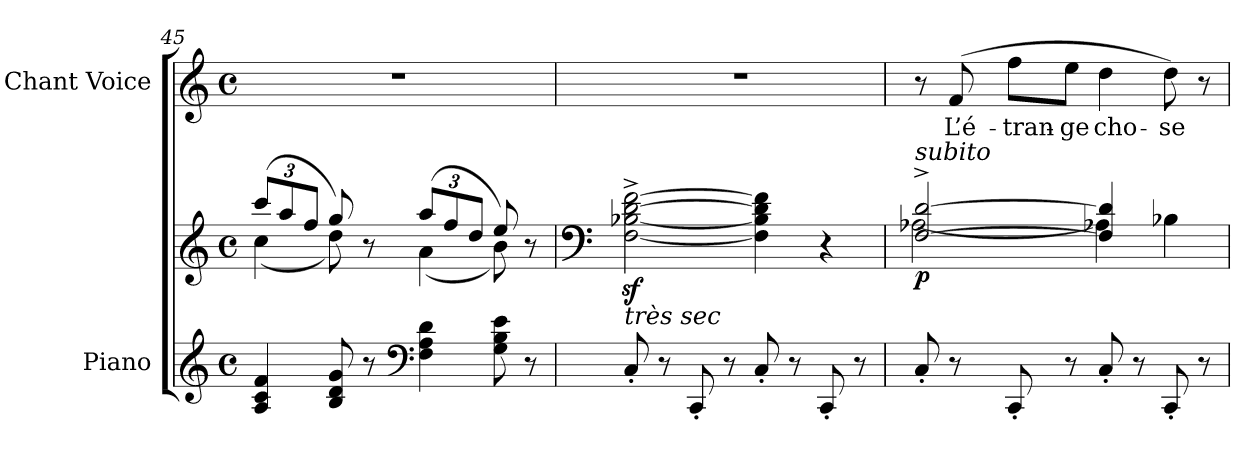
**kern	**kern	**dynam	**kern	**text
*part2	*part2	*part2	*part1	*part1
*staff3	*staff2	*staff2/3	*staff1	*staff1
*I"Piano	*	*	*I"Chant Voice	*
*I'Pno	*	*	*	*
*clefG2	*clefG2	*	*clefG2	*
*k[]	*k[]	*	*k[]	*
*M4/4	*M4/4	*	*M4/4	*
*met(c)	*met(c)	*	*met(c)	*
*	*Xbrackettup	*	*	*
=45	=45	=45	=45	=45
*	*^	*	*	*
4A/ 4c/ 4f/	(12ccc/L	(4cc\	.	1r	.
.	12aa/	.	.	.	.
.	12ff/J	.	.	.	.
8B/ 8d/ 8g/	8gg/)	8dd\)	.	.	.
8r	8r	8ryy	.	.	.
*clefF4	*	*	*	*	*
4F\ 4A\ 4d\	(12aa/L	(4a\	.	.	.
.	12ff/	.	.	.	.
.	12dd/J	.	.	.	.
8G\ 8B\ 8e\	8ee/)	8b\)	.	.	.
8r	8r	8ryy	.	.	.
*	*v	*v	*	*	*
=46	=46	=46	=46	=46
*	*clefF4	*	*	*
*	*^	*	*	*
!LO:TX:i:t=très sec	!	!	!	!	!
*	*v	*v	*	*	*
8C'>/	[2F\z<^< [2B-X\z<^< [2d\z<^< [2f\z<^<	.	1r	.
8r	.	.	.	.
8CC'>/	.	.	.	.
8r	.	.	.	.
8C'>/	4F\] 4B-\] 4d\] 4f\]	.	.	.
8r	.	.	.	.
8CC'>/	4r	.	.	.
8r	.	.	.	.
=47	=47	=47	=47	=47
*	*^	*	*	*
!	!LO:TX:i:t=subito	!	!	!	!
!	!	!	!LO:DY:b	!	!
8C'>/	[<2F/^ [2d/^	[2A-X\	p	8r	.
8r	.	.	.	(8f/	L’é-
8CC'>/	.	.	.	8ff\L	-tran-
8r	.	.	.	8ee\J	-ge
8C'>/	4F/] 4d/]	4A-X\]	.	4dd\	cho-
8r	.	.	.	.	.
8CC'>/	4ryy	4B-X\	.	8dd\)	-se
8r	.	.	.	8r	.
*	*v	*v	*	*	*
=	=	=	=	=
*-	*-	*-	*-	*-
